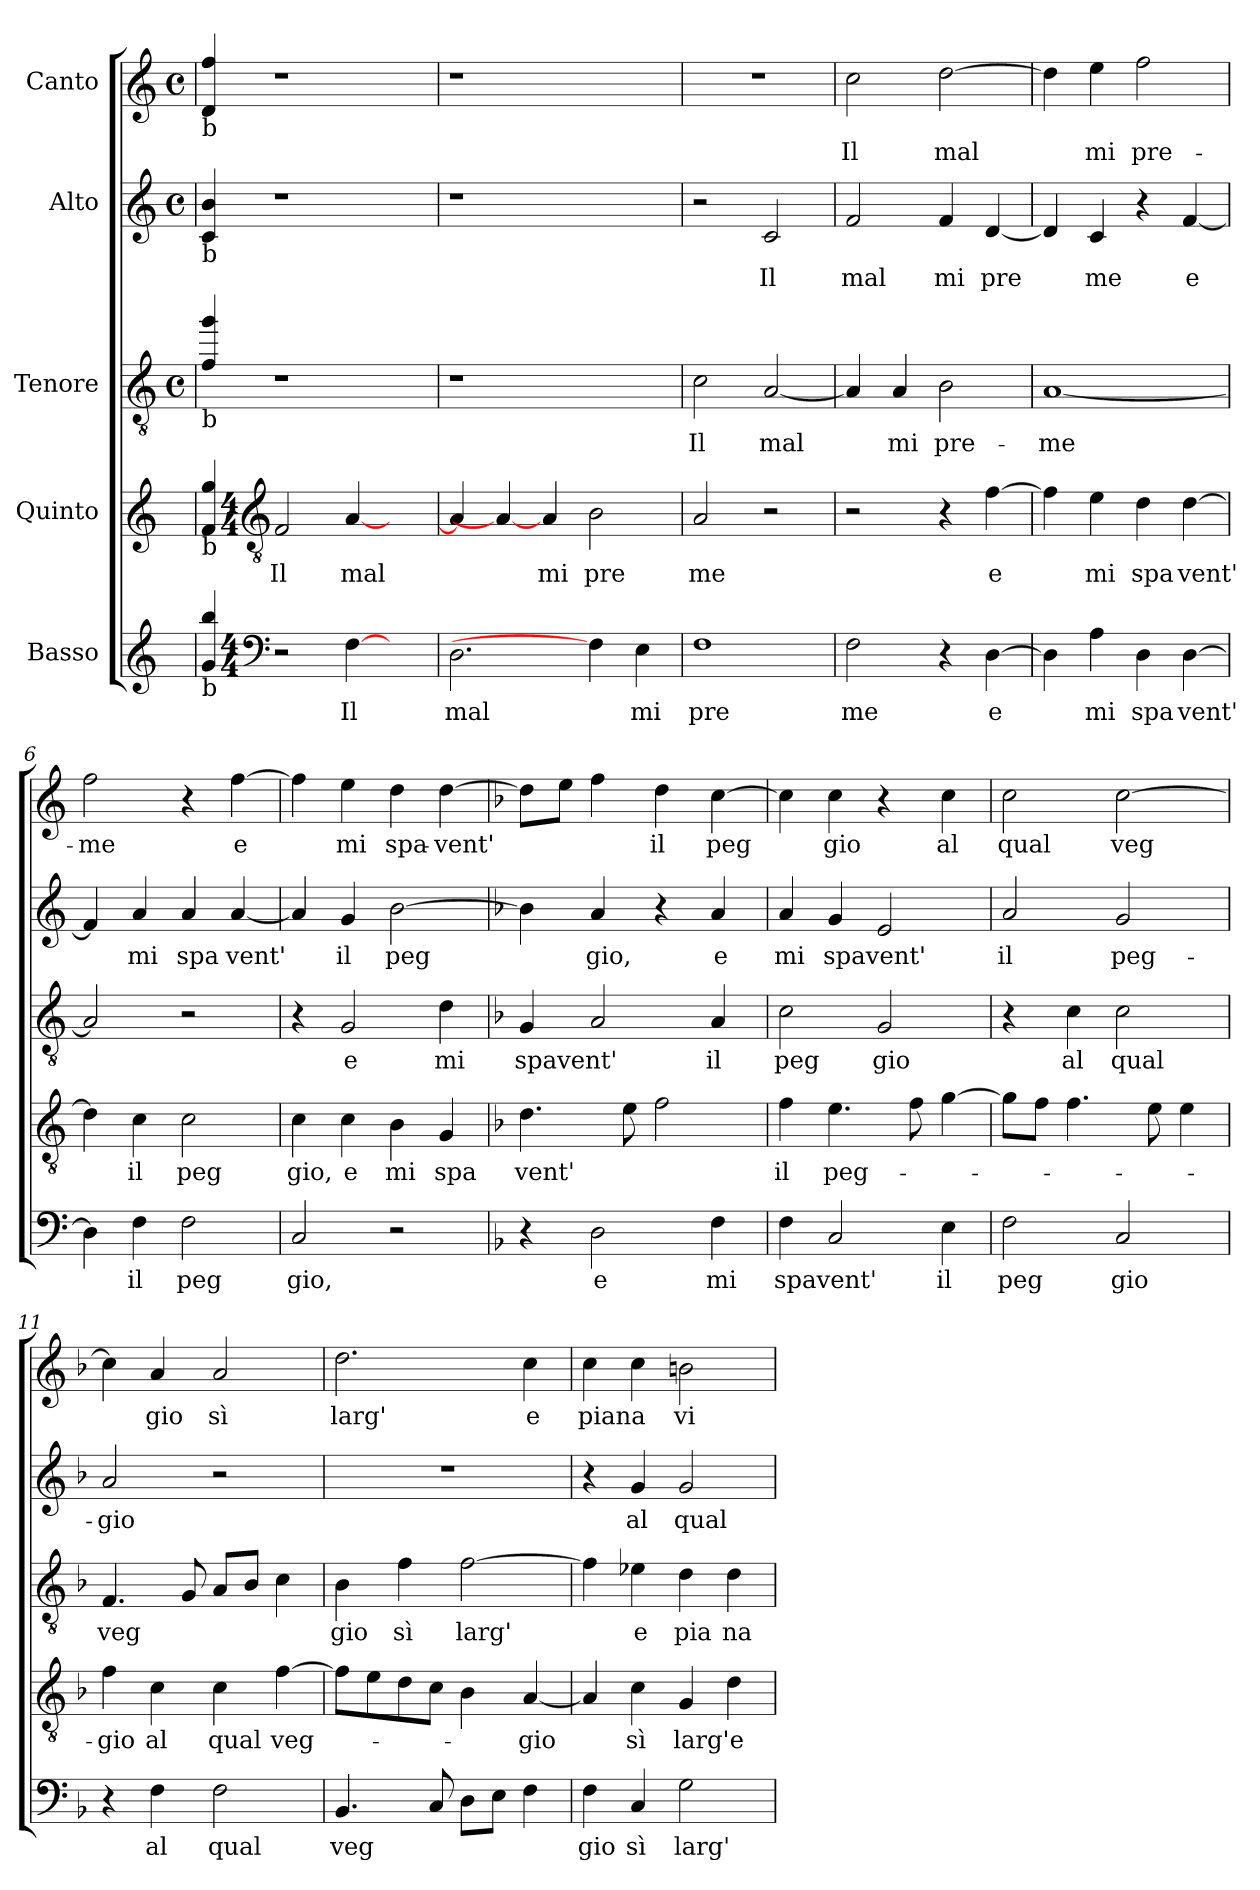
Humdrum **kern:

**kern	**text	**kern	**text	**kern	**text	**kern	**text	**kern	**text
*part5	*part5	*part4	*part4	*part3	*part3	*part2	*part2	*part1	*part1
*staff5	*staff5	*staff4	*staff4	*staff3	*staff3	*staff2	*staff2	*staff1	*staff1
*I"Basso	*	*I"Quinto	*	*I"Tenore	*	*I"Alto	*	*I"Canto	*
!!LO:PB:g=z
*stria5	*	*stria5	*	*stria5	*	*stria5	*	*stria5	*
*	*	*	*	*clefGv2	*	*clefG2	*	*clefG2	*
*	*	*	*	*M4/4	*	*M4/4	*	*M4/4	*
*	*	*	*	*met(c)	*	*met(c)	*	*met(c)	*
=1	=1!	=1	=1!	=1	=1!	=1	=1!	=1!	=1!
!	!	!	!	!	!	!	!	!LO:TX:b:t=b	!
!	!	!	!	!	!	!LO:TX:b:t=b	!	!	!
!	!	!	!	!LO:TX:b:t=b	!	!	!	!	!
!	!	!LO:TX:b:t=b	!	!	!	!	!	!	!
!LO:TX:b:t=b	!	!	!	!	!	!	!	!	!
4bb/ 4g/	.	4gg/ 4f/	.	4gg/ 4f/	.	4b/ 4c/	.	4d/ 4ff/	.
*clefF4	*	*clefGv2	*	*	*	*	*	*	*
*M4/4	*	*M4/4	*	*	*	*	*	*	*
*met(c)	*	*met(c)	*	*	*	*	*	*	*
!	!	!	!LO:LY:b:cj	!LO:N:vis=1	!	!LO:N:vis=1	!	!LO:N:vis=1	!
2r	.	2F/	Il	1r	.	1r	.	1r	.
!	!LO:LY:b:cj	!	!LO:LY:b	!	!	!	!	!	!
[4F\	Il	[<4A/	mal	.	.	.	.	.	.
4ryy	.	4ryy	.	.	.	.	.	.	.
=2	=2	=2	=2	=2	=2	=2	=2	=2	=2
!	!LO:LY:b:cj	!	!	!	!	!	!	!	!
2.D\	mal	4A/]	.	1r	.	1r	.	1r	.
.	.	4A/_	.	.	.	.	.	.	.
!	!	!	!LO:LY:b:cj	!	!	!	!	!	!
.	.	4A/	mi	.	.	.	.	.	.
!	!	!	!LO:LY:b:cj	!	!	!	!	!	!
4F\]	.	2B\	pre	.	.	.	.	.	.
!	!LO:LY:b:cj	!	!	!	!	!	!	!	!
4E\	mi	.	.	4ryy	.	4ryy	.	4ryy	.
=3	=3	=3	=3	=3	=3	=3	=3	=3	=3
!	!LO:LY:b:cj	!	!LO:LY:b:cj	!	!LO:LY:b:cj	!	!	!	!
1F	pre	2A/	me	2c\	Il	2r	.	1r	.
!	!	!	!	!	!LO:LY:b	!	!LO:LY:b:cj	!	!
.	.	2r	.	[<2A/	mal	2c/	Il	.	.
=4	=4	=4	=4	=4	=4	=4	=4	=4	=4
!	!LO:LY:b:cj	!	!	!	!	!	!LO:LY:b:cj	!	!LO:LY:b:cj
2F\	me	2r	.	4A/]	.	2f/	mal	2cc\	Il
!	!	!	!	!	!LO:LY:b:cj	!	!	!	!
.	.	.	.	4A/	mi	.	.	.	.
!	!	!	!	!	!LO:LY:b:cj	!	!LO:LY:b:cj	!	!LO:LY:b
4r	.	4r	.	2B\	pre-	4f/	mi	[>2dd\	mal
!	!LO:LY:b:cj	!	!LO:LY:b:cj	!	!	!	!LO:LY:b	!	!
[>4D\	e	[>4f\	e	.	.	[<4d/	pre	.	.
=5	=5	=5	=5	=5	=5	=5	=5	=5	=5
!	!	!	!	!	!LO:LY:b:cj	!	!	!	!
4D\]	.	4f\]	.	[<1A	-me	4d/]	.	4dd\]	.
!	!LO:LY:b:cj	!	!LO:LY:b:cj	!	!	!	!LO:LY:b:cj	!	!LO:LY:b:cj
4A\	mi	4e\	mi	.	.	4c/	me	4ee\	mi
!	!LO:LY:b:cj	!	!LO:LY:b:cj	!	!	!	!	!	!LO:LY:b:cj
4D\	spa	4d\	spa	.	.	4r	.	2ff\	pre-
!	!LO:LY:b	!	!LO:LY:b	!	!	!	!LO:LY:b:cj	!	!
[>4D\	vent'	[>4d\	vent'	.	.	[<4f/	e	.	.
=6	=6	=6	=6	=6	=6	=6	=6	=6	=6
!	!	!	!	!	!	!	!	!	!LO:LY:b:cj
4D\]	.	4d\]	.	2A/]	.	4f/]	.	2ff\	-me
!	!LO:LY:b:cj	!	!LO:LY:b:cj	!	!	!	!LO:LY:b:cj	!	!
4F\	il	4c\	il	.	.	4a/	mi	.	.
!	!LO:LY:b:cj	!	!LO:LY:b:cj	!	!	!	!LO:LY:b:cj	!	!
2F\	peg	2c\	peg	2r	.	4a/	spa	4r	.
!	!	!	!	!	!	!	!LO:LY:b	!	!LO:LY:b:cj
.	.	.	.	.	.	[<4a/	vent'	[>4ff\	e
=7	=7	=7	=7	=7	=7	=7	=7	=7	=7
!	!LO:LY:b:cj	!	!LO:LY:b:cj	!	!	!	!	!	!
2C/	gio,	4c\	gio,	4r	.	4a/]	.	4ff\]	.
!	!	!	!LO:LY:b:cj	!	!LO:LY:b:cj	!	!LO:LY:b:cj	!	!LO:LY:b:cj
.	.	4c\	e	2G/	e	4g/	il	4ee\	mi
!	!	!	!LO:LY:b:cj	!	!	!	!LO:LY:b	!	!LO:LY:b:cj
2r	.	4B\	mi	.	.	[<2b\	peg	4dd\	spa-
!	!	!	!LO:LY:b:cj	!	!LO:LY:b:cj	!	!	!	!LO:LY:b
.	.	4G/	spa	4d\	mi	.	.	[>4dd\	-vent'
!!LO:LB:g=z
=8	=8	=8	=8	=8	=8	=8	=8	=8	=8
*k[b-]	*	*k[b-]	*	*k[b-]	*	*k[b-]	*	*k[b-]	*
*F:	*	*F:	*	*F:	*	*F:	*	*F:	*
!	!	!	!LO:LY:b	!	!LO:LY:b	!	!	!	!
*	*	*	*	*	*	*^	*	*	*
4r	.	4.d\	vent'	4G/	spavent'	4bn\]	64ryy	.	8dd\L]	.
.	.	.	.	.	.	.	2ryy	.	.	.
.	.	.	.	.	.	.	.	.	8ee\J	.
!	!LO:LY:b:cj	!	!	!	!	!	!	!LO:LY:b:cj	!	!
2D\	e	.	.	2A/	.	4a/	.	gio,	4ff\	.
.	.	8e\	.	.	.	.	.	.	.	.
!	!	!	!	!	!	!	!	!	!	!LO:LY:b:cj
.	.	2f\	.	.	.	4r	.	.	4dd\	il
.	.	.	.	.	.	.	4ryy	.	.	.
!	!LO:LY:b:cj	!	!	!	!LO:LY:b:cj	!	!	!LO:LY:b:cj	!	!LO:LY:b
4F\	mi	.	.	4A/	il	4a/	.	e	[>4cc\	peg
.	.	.	.	.	.	.	8...ryy	.	.	.
=9	=9	=9	=9	=9	=9	=9	=9	=9	=9	=9
!	!LO:LY:b	!	!LO:LY:b:cj	!	!LO:LY:b:cj	!	!	!LO:LY:b:cj	!	!
*	*	*	*	*	*	*v	*v	*	*	*
4F\	spavent'	4f\	il	2c\	peg	4a/	mi	4cc\]	.
!	!	!	!LO:LY:b	!	!	!	!LO:LY:b	!	!LO:LY:b:cj
2C/	.	4.e\	peg-	.	.	4g/	spavent'	4cc\	gio
!	!	!	!	!	!LO:LY:b:cj	!	!	!	!
.	.	.	.	2G/	gio	2e/	.	4r	.
.	.	8f\	.	.	.	.	.	.	.
!	!LO:LY:b:cj	!	!	!	!	!	!	!	!LO:LY:b:cj
4E\	il	[>4g\	.	.	.	.	.	4cc\	al
=10	=10	=10	=10	=10	=10	=10	=10	=10	=10
!	!LO:LY:b:cj	!	!	!	!	!	!LO:LY:b:cj	!	!LO:LY:b:cj
2F\	peg	8g\L]	.	4r	.	2a/	il	2cc\	qual
.	.	8f\J	.	.	.	.	.	.	.
!	!	!	!	!	!LO:LY:b:cj	!	!	!	!
.	.	4.f\	.	4c\	al	.	.	.	.
!	!LO:LY:b:cj	!	!	!	!LO:LY:b:cj	!	!LO:LY:b:cj	!	!LO:LY:b
2C/	gio	.	.	2c\	qual	2g/	peg-	[>2cc\	veg
.	.	8e\	.	.	.	.	.	.	.
.	.	4e\	.	.	.	.	.	.	.
=11	=11	=11	=11	=11	=11	=11	=11	=11	=11
!	!	!	!LO:LY:b:cj	!	!LO:LY:b	!	!LO:LY:b:cj	!	!
4r	.	4f\	-gio	4.F/	veg	2a/	-gio	4cc\]	.
!	!LO:LY:b:cj	!	!LO:LY:b:cj	!	!	!	!	!	!LO:LY:b:cj
4F\	al	4c\	al	.	.	.	.	4a/	gio
.	.	.	.	8G/	.	.	.	.	.
!	!LO:LY:b:cj	!	!LO:LY:b:cj	!	!	!	!	!	!LO:LY:b:cj
2F\	qual	4c\	qual	8A/L	.	2r	.	2a/	sì
.	.	.	.	8B-/J	.	.	.	.	.
!	!	!	!LO:LY:b	!	!	!	!	!	!
.	.	[>4f\	veg-	4c\	.	.	.	.	.
=12	=12	=12	=12	=12	=12	=12	=12	=12	=12
!	!LO:LY:b	!	!	!	!LO:LY:b:cj	!	!	!	!LO:LY:b:cj
4.BB-/	veg	8f\L]	.	4B-\	gio	1r	.	2.dd\	larg'
.	.	8e\	.	.	.	.	.	.	.
!	!	!	!	!	!LO:LY:b:cj	!	!	!	!
.	.	8d\	.	4f\	sì	.	.	.	.
8C/	.	8c\J	.	.	.	.	.	.	.
!	!	!	!	!	!LO:LY:b	!	!	!	!
8D\L	.	4B-\	.	[>2f\	larg'	.	.	.	.
8E\J	.	.	.	.	.	.	.	.	.
!	!	!	!LO:LY:b	!	!	!	!	!	!LO:LY:b:cj
4F\	.	[<4A/	-gio	.	.	.	.	4cc\	e
=13	=13	=13	=13	=13	=13	=13	=13	=13	=13
!	!LO:LY:b:cj	!	!	!	!	!	!	!	!LO:LY:b:cj
4F\	gio	4A/]	.	4f\]	.	4r	.	4cc\	piana
!	!LO:LY:b:cj	!	!LO:LY:b:cj	!	!LO:LY:b:cj	!	!LO:LY:b:cj	!	!
4C/	sì	4c\	sì	4e-X\	e	4g/	al	4cc\	.
!	!LO:LY:b:cj	!	!LO:LY:b:cj	!	!LO:LY:b:cj	!	!LO:LY:b:cj	!	!LO:LY:b:cj
2G\	larg'	4G/	larg'	4d\	pia	2g/	qual	2bn\	vi
!	!	!	!LO:LY:b:cj	!	!LO:LY:b:cj	!	!	!	!
.	.	4d\	e	4d\	na	.	.	.	.
=	=	=	=	=	=	=	=	=	=
*-	*-	*-	*-	*-	*-	*-	*-	*-	*-
